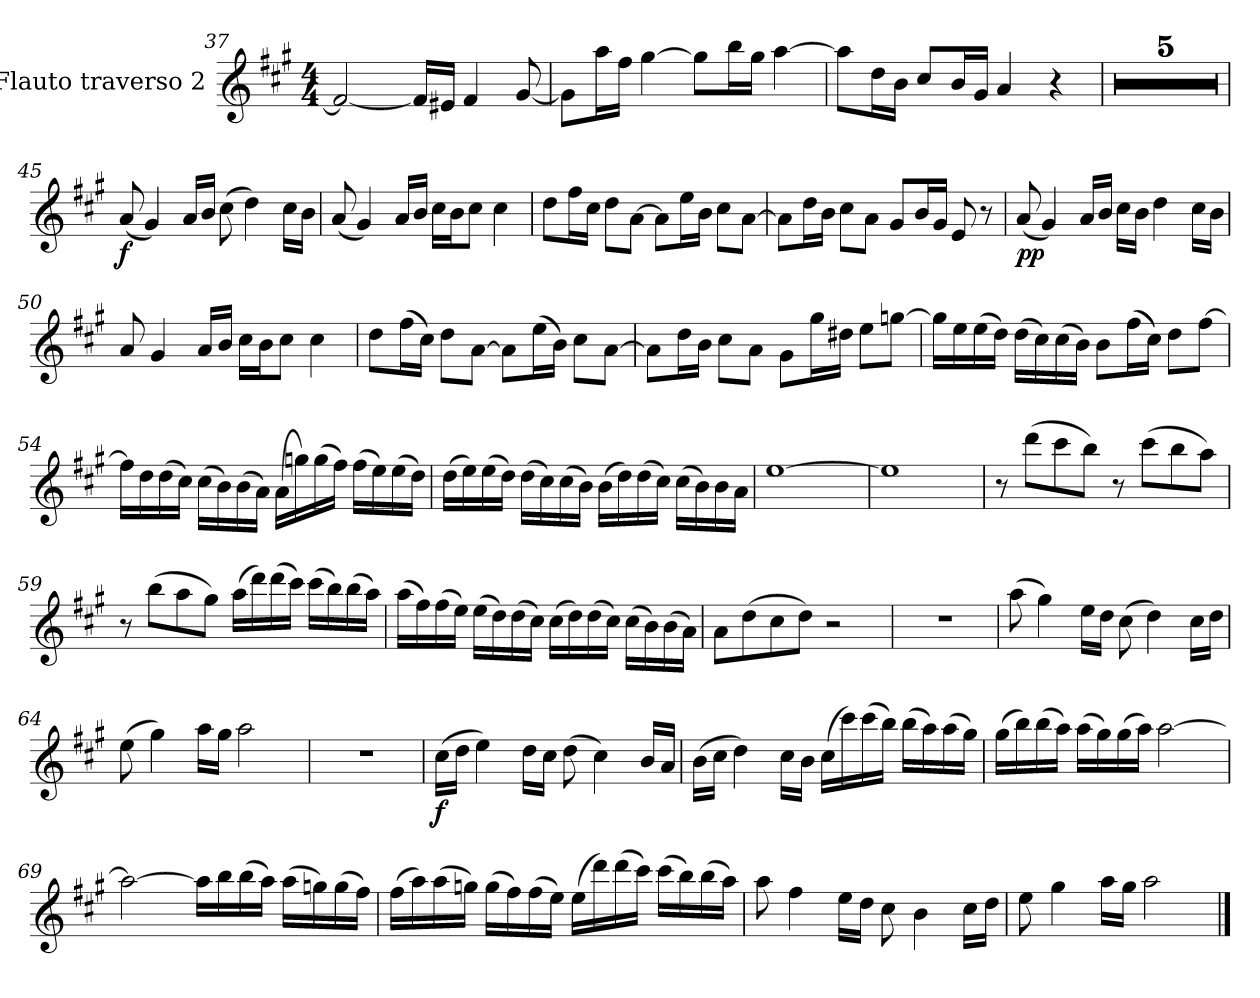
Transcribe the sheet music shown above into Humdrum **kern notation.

**kern	**dynam
*part1	*part1
*staff1	*staff1
*I"Flauto traverso 2	*
*I'Fl. tr. 2	*
*clefG2	*
*k[f#c#g#]	*
*M4/4	*
=37	=37
2f#/_	.
16f#/LL]	.
16e#X/JJ	.
4f#/	.
[8g#/	.
!!LO:LB:g=z
=38	=38
8g#\L]	.
16aa\L	.
16ff#\JJ	.
[4gg#\	.
8gg#\L]	.
16bb\L	.
16gg#\JJ	.
[4aa\	.
=39	=39
8aa\L]	.
16dd\L	.
16b\JJ	.
8cc#/L	.
16b/L	.
16g#/JJ	.
4a/	.
4r	.
=40	=40
1r	.
=41	=41
1r	.
=42	=42
1r	.
=43	=43
1r	.
=44	=44
1r	.
!!LO:LB:g=z
=45	=45
!	!LO:DY:b
(8a/	f
4g#/)	.
16a/LL	.
16b/JJ	.
(8cc#\	.
4dd\)	.
16cc#\LL	.
16b\JJ	.
=46	=46
(8a/	.
4g#/)	.
16a/LL	.
16b/JJ	.
16cc#\LL	.
16b\J	.
8cc#\J	.
4cc#\	.
!!LO:LB:g=z
=47	=47
8dd\L	.
16ff#\L	.
16cc#\JJ	.
8dd\L	.
[8a\J	.
8a\L]	.
16ee\L	.
16b\JJ	.
8cc#\L	.
[8a\J	.
=48	=48
8a\L]	.
16dd\L	.
16b\JJ	.
8cc#\L	.
8a\J	.
8g#/L	.
16b/L	.
16g#/JJ	.
8e/	.
8r	.
=49	=49
!	!LO:DY:b
(8a/	pp
4g#/)	.
16a/LL	.
16b/JJ	.
16cc#\LL	.
16b\JJ	.
4dd\	.
16cc#\LL	.
16b\JJ	.
!!LO:LB:g=z
=50	=50
8a/	.
4g#/	.
16a/LL	.
16b/JJ	.
16cc#\LL	.
16b\J	.
8cc#\J	.
4cc#\	.
=51	=51
8dd\L	.
(16ff#\L	.
16cc#\JJ)	.
8dd\L	.
[8a\J	.
8a\L]	.
(16ee\L	.
16b\JJ)	.
8cc#\L	.
[8a\J	.
=52	=52
8a\L]	.
16dd\L	.
16b\JJ	.
8cc#\L	.
8a\J	.
8g#\L	.
16gg#\L	.
16dd#X\JJ	.
8ee\L	.
[8ggn\J	.
!!LO:LB:g=z
=53	=53
16gg\LL]	.
16ee\	.
(16ee\	.
16dd\JJ)	.
(16dd\LL	.
16cc#\)	.
(16cc#\	.
16b\JJ)	.
8b\L	.
(16ff#\L	.
16cc#\JJ)	.
8dd\L	.
[8ff#\J	.
=54	=54
16ff#\LL]	.
16dd\	.
(16dd\	.
16cc#\JJ)	.
(16cc#\LL	.
16b\)	.
(16b\	.
16a\JJ)	.
(16a\LL	.
16ggn\)	.
(16gg\	.
16ff#\JJ)	.
(16ff#\LL	.
16ee\)	.
(16ee\	.
16dd\JJ)	.
!!LO:LB:g=z
=55	=55
(16dd\LL	.
16ee\)	.
(16ee\	.
16dd\JJ)	.
(16dd\LL	.
16cc#\)	.
(16cc#\	.
16b\JJ)	.
(16b\LL	.
16dd\)	.
(16dd\	.
16cc#\JJ)	.
(16cc#\LL	.
16b\)	.
16b\	.
16a\JJ	.
=56	=56
[1ee	.
=57	=57
1ee]	.
!!LO:LB:g=z
=58	=58
8r	.
(8ddd\L	.
8ccc#\	.
8bb\J)	.
8r	.
(8ccc#\L	.
8bb\	.
8aa\J)	.
=59	=59
8r	.
(8bb\L	.
8aa\	.
8gg#\J)	.
(16aa\LL	.
16ddd\)	.
(16ddd\	.
16ccc#\JJ)	.
(16ccc#\LL	.
16bb\)	.
(16bb\	.
16aa\JJ)	.
!!LO:LB:g=z
=60	=60
(16aa\LL	.
16ff#\)	.
(16ff#\	.
16ee\JJ)	.
(16ee\LL	.
16dd\)	.
(16dd\	.
16cc#\JJ)	.
(16cc#\LL	.
16dd\)	.
(16dd\	.
16cc#\JJ)	.
(16cc#\LL	.
16b\)	.
(16b\	.
16a\JJ)	.
=61	=61
8a\L	.
(8dd\	.
8cc#\	.
8dd\J)	.
2r	.
=62	=62
1r	.
!!LO:LB:g=z
=63	=63
(8aa\	.
4gg#\)	.
16ee\LL	.
16dd\JJ	.
(8cc#\	.
4dd\)	.
16cc#\LL	.
16dd\JJ	.
=64	=64
(8ee\	.
4gg#\)	.
16aa\LL	.
16gg#\JJ	.
2aa\	.
!!LO:LB:g=z
=65	=65
1r	.
=66	=66
!	!LO:DY:b
(16cc#\LL	f
16dd\JJ	.
4ee\)	.
16dd\LL	.
16cc#\JJ	.
(8dd\	.
4cc#\)	.
16b/LL	.
16a/JJ	.
=67	=67
(16b\LL	.
16cc#\JJ	.
4dd\)	.
16cc#\LL	.
16b\JJ	.
(16cc#\LL	.
16ccc#\)	.
(16ccc#\	.
16bb\JJ)	.
(16bb\LL	.
16aa\)	.
(16aa\	.
16gg#\JJ)	.
!!LO:LB:g=z
=68	=68
(16gg#\LL	.
16bb\)	.
(16bb\	.
16aa\JJ)	.
(16aa\LL	.
16gg#\)	.
(16gg#\	.
16aa\JJ)	.
[2aa\	.
=69	=69
2aa\_	.
16aa\LL]	.
16bb\	.
(16bb\	.
16aa\JJ)	.
(16aa\LL	.
16ggn\)	.
(16gg\	.
16ff#\JJ)	.
!!LO:PB:g=z
=70	=70
(16ff#\LL	.
16aa\)	.
(16aa\	.
16ggn\JJ)	.
(16gg\LL	.
16ff#\)	.
(16ff#\	.
16ee\JJ)	.
(16ee\LL	.
16ddd\)	.
(16ddd\	.
16ccc#\JJ)	.
(16ccc#\LL	.
16bb\)	.
(16bb\	.
16aa\JJ)	.
=71	=71
8aa\	.
4ff#\	.
16ee\LL	.
16dd\JJ	.
8cc#\	.
4b\	.
16cc#\LL	.
16dd\JJ	.
=72	=72
8ee\	.
4gg#\	.
16aa\LL	.
16gg#\JJ	.
2aa>\	.
==	==
*-	*-
